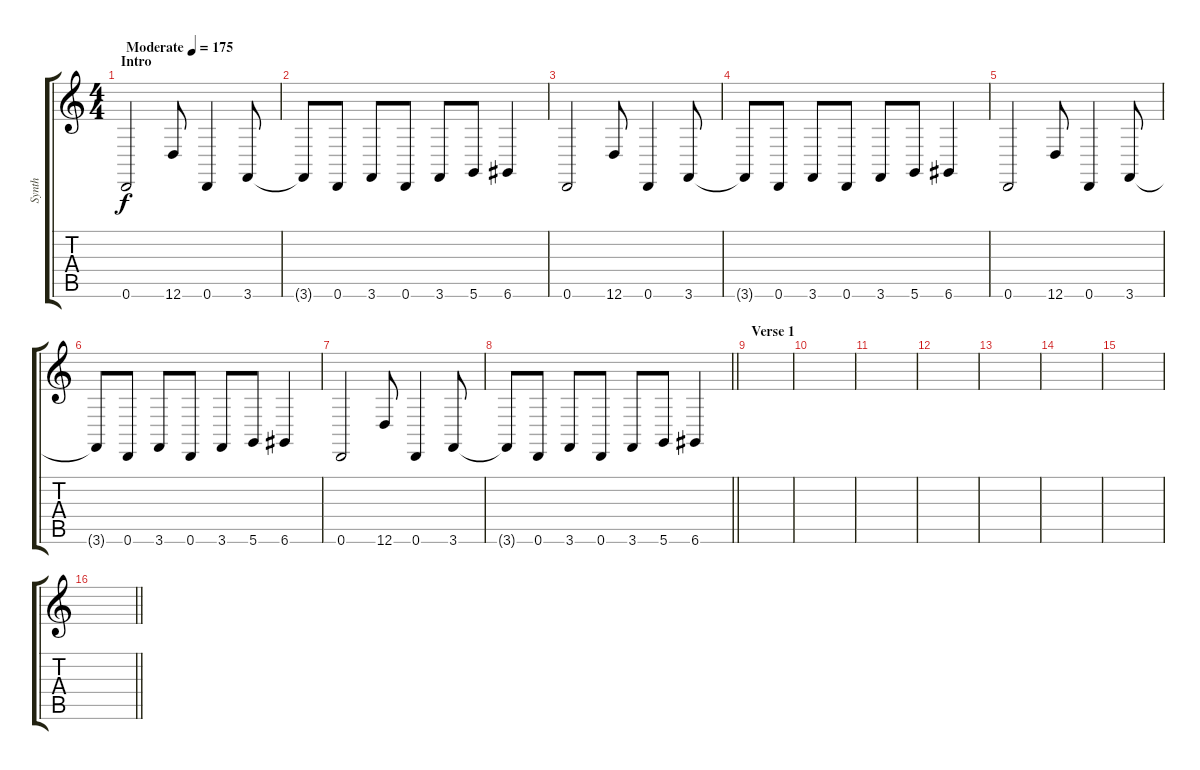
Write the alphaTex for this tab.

\track ("Synth" "Synth") {instrument lead2sawtooth}
\staff {score tabs}
\tuning (E4 B3 G3 D3 A2 D2) {hide}
\ts (4 4)
\section ("" "Intro")
\tempo (175 "Moderate")
\clef g2
\ks c
0.6.2{dy f instrument lead2sawtooth} 12.6.8 0.6.4 3.6.8 |
3.6{t}.8 0.6.8 3.6.8 0.6.8 3.6.8 5.6.8 6.6.4 |
0.6.2 12.6.8 0.6.4 3.6.8 |
3.6{t}.8 0.6.8 3.6.8 0.6.8 3.6.8 5.6.8 6.6.4 |
0.6.2 12.6.8 0.6.4 3.6.8 |
3.6{t}.8 0.6.8 3.6.8 0.6.8 3.6.8 5.6.8 6.6.4 |
0.6.2 12.6.8 0.6.4 3.6.8 |
\barLineRight lightlight
3.6{t}.8 0.6.8 3.6.8 0.6.8 3.6.8 5.6.8 6.6.4 |
\section ("" "Verse 1")
|
|
|
|
|
|
|
\barLineRight lightlight
